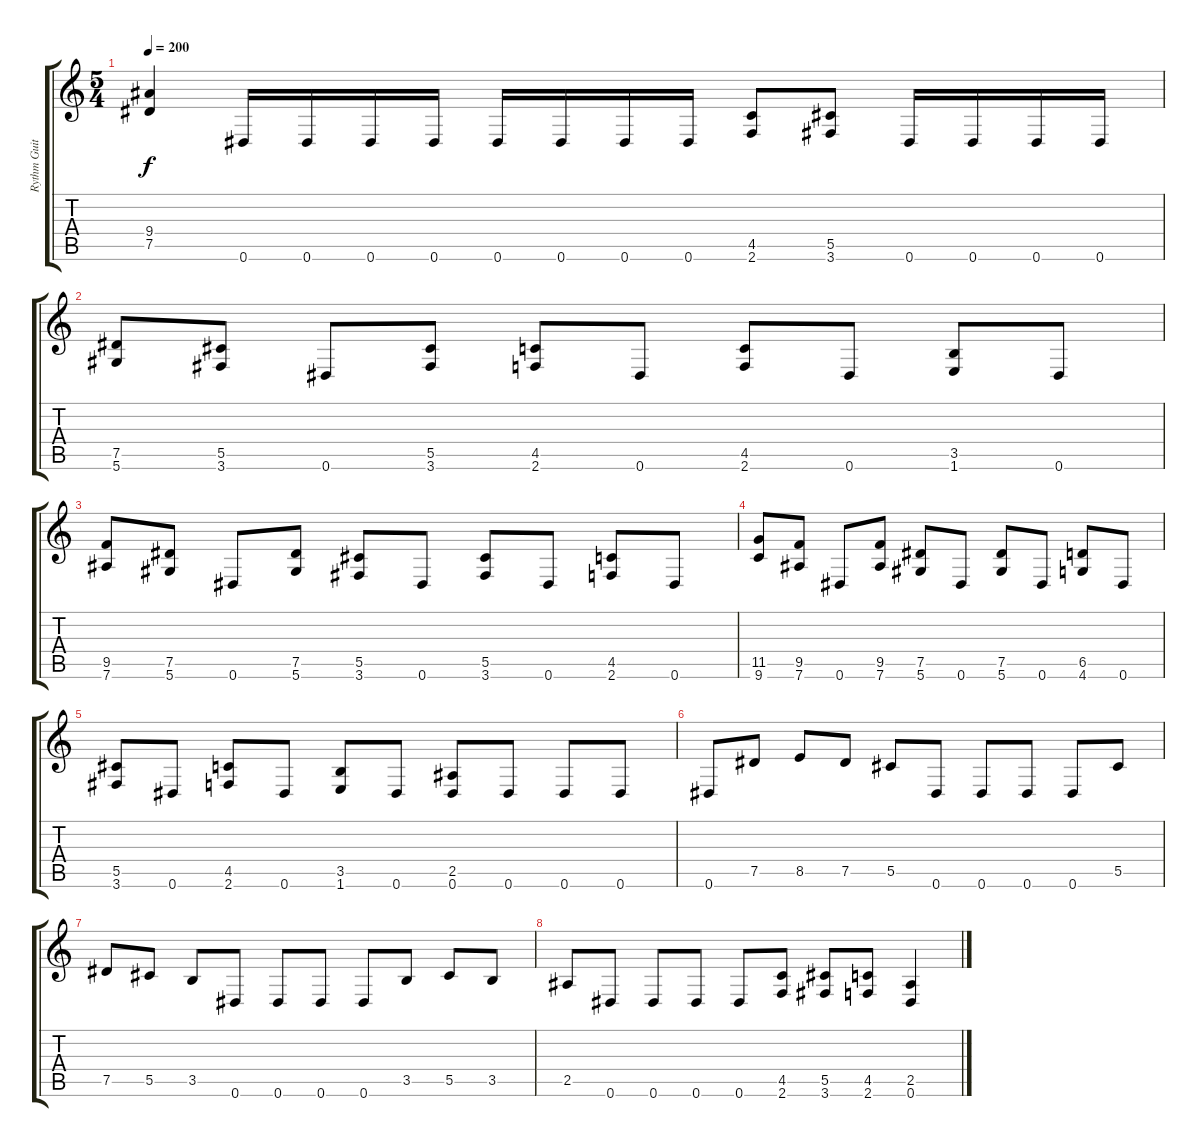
\track ("Rythm Guitar" "Rythm Guit") {instrument distortionguitar}
\staff {score tabs}
\tuning (Eb4 Bb3 Gb3 Db3 Ab2 Eb2) {hide}
\ts (5 4)
\tempo 200
\clef g2
\ks c
(9.4 7.5).4{dy f} 0.6.16 0.6.16 0.6.16 0.6.16 0.6.16 0.6.16 0.6.16 0.6.16 (4.5 2.6).8 (5.5 3.6).8 0.6.16 0.6.16 0.6.16 0.6.16 |
(7.5 5.6).8 (5.5 3.6).8 0.6.8 (5.5 3.6).8 (4.5 2.6).8 0.6.8 (4.5 2.6).8 0.6.8 (3.5 1.6).8 0.6.8 |
(9.5 7.6).8 (7.5 5.6).8 0.6.8 (7.5 5.6).8 (5.5 3.6).8 0.6.8 (5.5 3.6).8 0.6.8 (4.5 2.6).8 0.6.8 |
(11.5 9.6).8 (9.5 7.6).8 0.6.8 (9.5 7.6).8 (7.5 5.6).8 0.6.8 (7.5 5.6).8 0.6.8 (6.5 4.6).8 0.6.8 |
(5.5 3.6).8 0.6.8 (4.5 2.6).8 0.6.8 (3.5 1.6).8 0.6.8 (2.5 0.6).8 0.6.8 0.6.8 0.6.8 |
0.6.8 7.5.8 8.5.8 7.5.8 5.5.8 0.6.8 0.6.8 0.6.8 0.6.8 5.5.8 |
7.5.8 5.5.8 3.5.8 0.6.8 0.6.8 0.6.8 0.6.8 3.5.8 5.5.8 3.5.8 |
2.5.8 0.6.8 0.6.8 0.6.8 0.6.8 (4.5 2.6).8 (5.5 3.6).8 (4.5 2.6).8 (2.5 0.6).4
